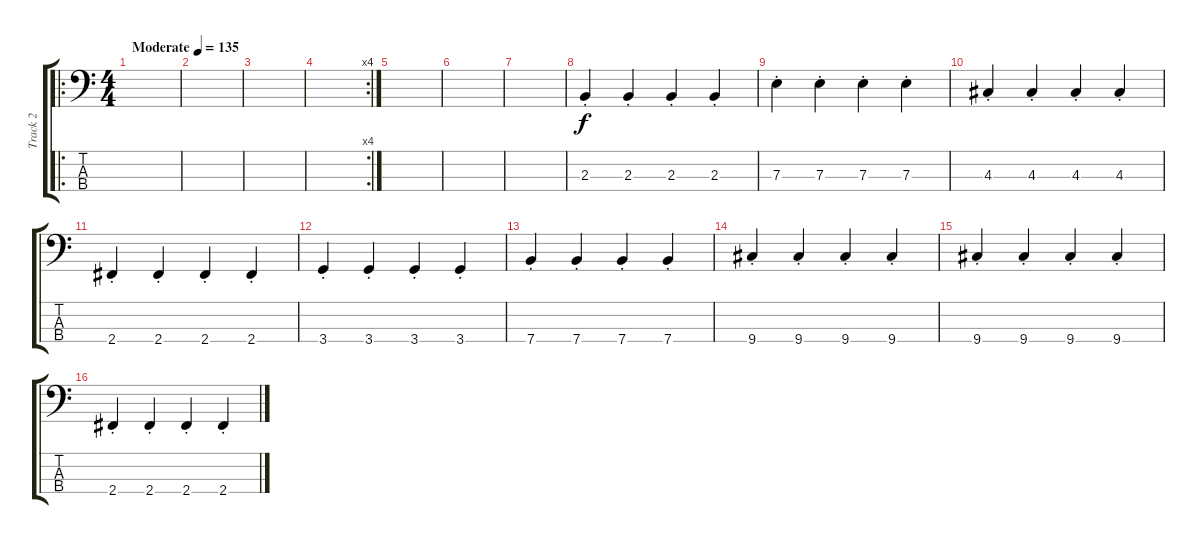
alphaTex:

\track ("Track 2" "Track 2") {instrument electricbassfinger}
\staff {score tabs}
\tuning (G2 D2 A1 E1) {hide}
\ro
\ts (4 4)
\tempo (135 "Moderate")
\clef f4
\ks c
|
|
|
\rc 4
|
|
|
|
2.3{st}.4 2.3{st}.4 2.3{st}.4 2.3{st}.4 |
7.3{st}.4 7.3{st}.4 7.3{st}.4 7.3{st}.4 |
4.3{st}.4 4.3{st}.4 4.3{st}.4 4.3{st}.4 |
2.4{st}.4 2.4{st}.4 2.4{st}.4 2.4{st}.4 |
3.4{st}.4 3.4{st}.4 3.4{st}.4 3.4{st}.4 |
7.4{st}.4 7.4{st}.4 7.4{st}.4 7.4{st}.4 |
9.4{st}.4 9.4{st}.4 9.4{st}.4 9.4{st}.4 |
9.4{st}.4 9.4{st}.4 9.4{st}.4 9.4{st}.4 |
2.4{st}.4 2.4{st}.4 2.4{st}.4 2.4{st}.4
